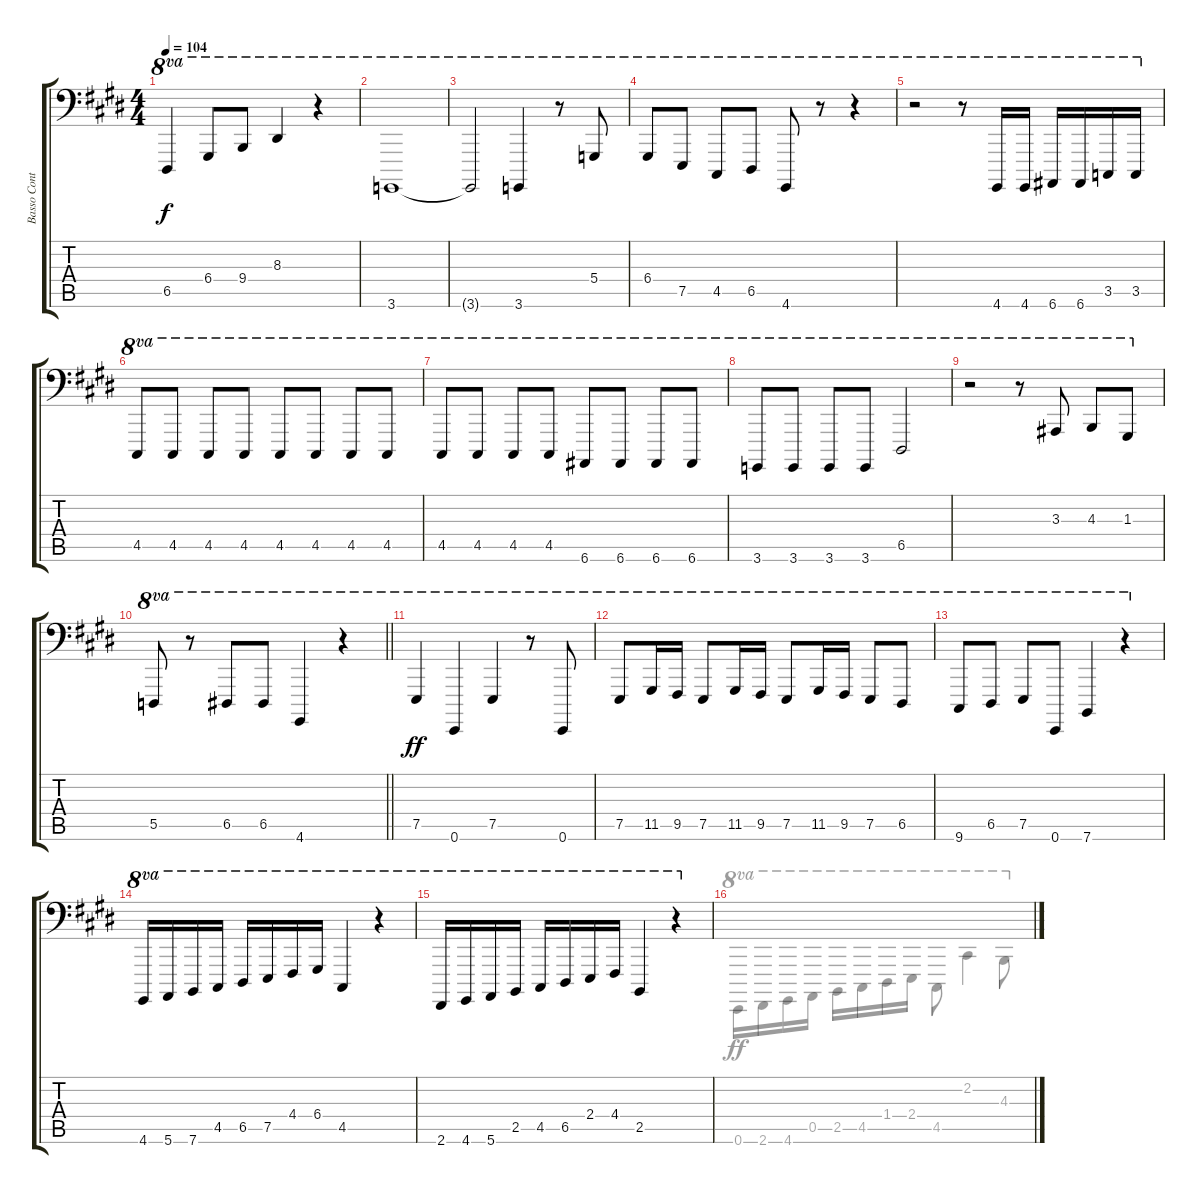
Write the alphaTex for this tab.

\track ("Basso Continuo" "Basso Cont") {instrument harpsichord}
\staff {score tabs}
\tuning (E3 B2 G2 D2 A1 E1) {hide}
\voice
\ts (4 4)
\tempo 104
\clef f4
\ks e
6.5.4{ot 8va dy f} 6.4.8{ot 8va} 9.4.8{ot 8va} 8.3.4{ot 8va} r.4{ot 8va} |
3.6.1{ot 8va} |
3.6{t}.2{ot 8va} 3.6.4{ot 8va} r.8{ot 8va} 5.4.8{ot 8va} |
6.4.8{ot 8va} 7.5.8{ot 8va} 4.5.8{ot 8va} 6.5.8{ot 8va} 4.6.8{ot 8va} r.8{ot 8va} r.4{ot 8va} |
r.2{ot 8va} r.8{ot 8va} 4.6.16{ot 8va} 4.6.16{ot 8va} 6.6.16{ot 8va} 6.6.16{ot 8va} 3.5.16{ot 8va} 3.5.16{ot 8va} |
4.5.8{ot 8va} 4.5.8{ot 8va} 4.5.8{ot 8va} 4.5.8{ot 8va} 4.5.8{ot 8va} 4.5.8{ot 8va} 4.5.8{ot 8va} 4.5.8{ot 8va} |
4.5.8{ot 8va} 4.5.8{ot 8va} 4.5.8{ot 8va} 4.5.8{ot 8va} 6.6.8{ot 8va} 6.6.8{ot 8va} 6.6.8{ot 8va} 6.6.8{ot 8va} |
3.6.8{ot 8va} 3.6.8{ot 8va} 3.6.8{ot 8va} 3.6.8{ot 8va} 6.5.2{ot 8va} |
r.2{ot 8va} r.8{ot 8va} 3.3.8{ot 8va} 4.3.8{ot 8va} 1.3.8{ot 8va} |
\barLineRight lightlight
5.5.8{ot 8va} r.8{ot 8va} 6.5.8{ot 8va} 6.5.8{ot 8va} 4.6.4{ot 8va} r.4{ot 8va} |
7.5.4{ot 8va dy ff} 0.6.4{ot 8va} 7.5.4{ot 8va} r.8{ot 8va} 0.6.8{ot 8va} |
7.5.8{ot 8va} 11.5.16{ot 8va} 9.5.16{ot 8va} 7.5.8{ot 8va} 11.5.16{ot 8va} 9.5.16{ot 8va} 7.5.8{ot 8va} 11.5.16{ot 8va} 9.5.16{ot 8va} 7.5.8{ot 8va} 6.5.8{ot 8va} |
9.6.8{ot 8va} 6.5.8{ot 8va} 7.5.8{ot 8va} 0.6.8{ot 8va} 7.6.4{ot 8va} r.4{ot 8va} |
4.6.16{ot 8va} 5.6.16{ot 8va} 7.6.16{ot 8va} 4.5.16{ot 8va} 6.5.16{ot 8va} 7.5.16{ot 8va} 4.4.16{ot 8va} 6.4.16{ot 8va} 4.5.4{ot 8va} r.4{ot 8va} |
2.6.16{ot 8va} 4.6.16{ot 8va} 5.6.16{ot 8va} 2.5.16{ot 8va} 4.5.16{ot 8va} 6.5.16{ot 8va} 2.4.16{ot 8va} 4.4.16{ot 8va} 2.5.4{ot 8va} r.4{ot 8va} |
\voice
\clef f4
\ottava regular
\simile none
\ks e
|
|
|
|
|
|
|
|
|
\barLineRight lightlight
|
|
|
|
|
|
0.6.16{ot 8va} 2.6.16{ot 8va} 4.6.16{ot 8va} 0.5.16{ot 8va} 2.5.16{ot 8va} 4.5.16{ot 8va} 1.4.16{ot 8va} 2.4.16{ot 8va} 4.5.8{ot 8va} 2.2.4{ot 8va} 4.3.8{ot 8va}
